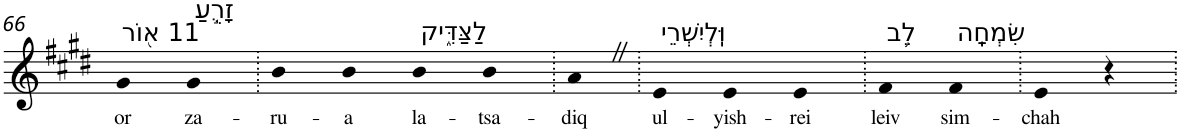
**kern	**text
*part1	*part1
*staff1	*staff1
*I"Piano	*
*I'Pno	*
!!LO:PB:g=z
*clefG2	*
*k[f#c#g#d#]	*
*E:	*
=66	=66
!LO:TX:a:t=11 א֭וֹר	!
!	!LO:LY:b
4g#	or
!LO:TX:a:t=זָרֻ֣עַ	!
!	!LO:LY:b
4g#	za-
=67.	=67.
!	!LO:LY:b
4b	-ru-
!	!LO:LY:b
4b	-a
!LO:TX:a:t=לַצַּדִּ֑יק	!
!	!LO:LY:b
4b	la-
!	!LO:LY:b
4b	-tsa-
=68.	=68.
!	!LO:LY:b
4aZ	-diq
=69.	=69.
!LO:TX:a:t=וּֽלְיִשְׁרֵי	!
!	!LO:LY:b
4e	ul-
!	!LO:LY:b
4e	-yish-
!	!LO:LY:b
4e	-rei
=70.	=70.
!LO:TX:a:t=לֵ֥ב	!
!	!LO:LY:b
4f#	leiv
!LO:TX:a:t=שִׂמְחָֽה	!
!	!LO:LY:b
4f#	sim-
=71.	=71.
!	!LO:LY:b
4e	-chah
4r	.
=.	=.
*-	*-
